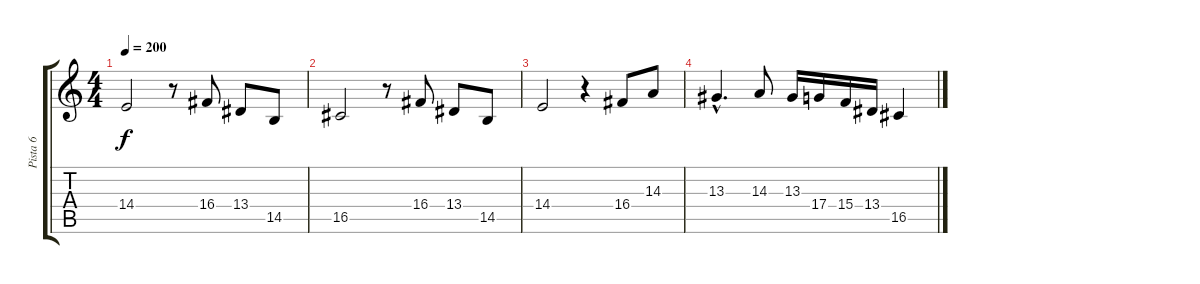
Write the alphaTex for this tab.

\track ("Pista 6" "Pista 6") {instrument violin}
\staff {score tabs}
\tuning (E4 B3 G3 D3 A2 E2) {hide}
\ts (4 4)
\tempo 200
\clef g2
\ks c
14.4.2{dy f} r.8 16.4.8 13.4.8 14.5.8 |
16.5.2 r.8 16.4.8 13.4.8 14.5.8 |
14.4.2 r.4 16.4.8 14.3.8 |
13.3{hac}.4{d} 14.3.8 13.3.16 17.4.16 15.4.16 13.4.16 16.5.4
